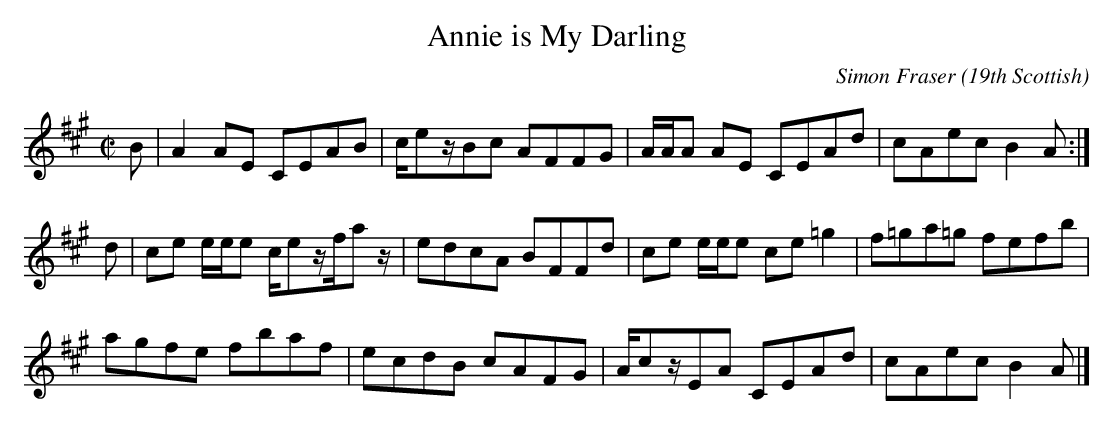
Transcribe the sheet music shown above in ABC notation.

X:1
T:Annie is My Darling
C:Simon Fraser
O:19th Scottish
M:C|
L:1/8
K:A
B|A2 AE CEAB|c/ez/Bc AFFG|A/A/A AE CEAd|cAec B2 A:|
d|ce e/e/e c/ez/f/az/|edcA BFFd|ce e/e/e ce =g2|f=ga=g fefb|
agfe fbaf|ecdB cAFG|A/cz/EA CEAd|cAec B2 A|]
